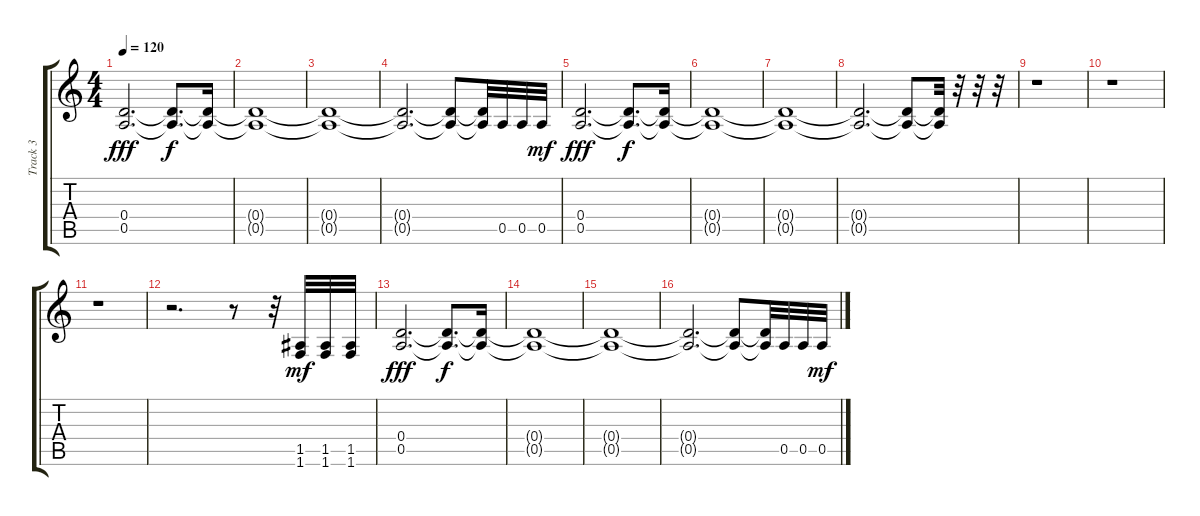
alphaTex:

\track ("Track 3" "Track 3") {instrument distortionguitar}
\staff {score tabs}
\tuning (E4 B3 G3 D3 A2 E2) {hide}
\ts (4 4)
\tempo 120
\clef g2
\ks c
(0.4 0.5).2{d dy fff} (0.4{t} 0.5{t}).8{d dy f} (0.4{t} 0.5{t}).16 |
(0.4{t} 0.5{t}).1 |
(0.4{t} 0.5{t}).1 |
(0.4{t} 0.5{t}).2{d} (0.4{t} 0.5{t}).8 (0.4{t} 0.5{t}).32 0.5.32 0.5.32 0.5.32{dy mf} |
(0.4 0.5).2{d dy fff} (0.4{t} 0.5{t}).8{d dy f} (0.4{t} 0.5{t}).16 |
(0.4{t} 0.5{t}).1 |
(0.4{t} 0.5{t}).1 |
(0.4{t} 0.5{t}).2{d} (0.4{t} 0.5{t}).8 (0.4{t} 0.5{t}).32 r.32 r.32 r.32 |
r.1 |
r.1 |
r.1 |
r.2{d} r.8 r.32 (1.5 1.6).32{dy mf} (1.5 1.6).32 (1.5 1.6).32 |
(0.4 0.5).2{d dy fff} (0.4{t} 0.5{t}).8{d dy f} (0.4{t} 0.5{t}).16 |
(0.4{t} 0.5{t}).1 |
(0.4{t} 0.5{t}).1 |
(0.4{t} 0.5{t}).2{d} (0.4{t} 0.5{t}).8 (0.4{t} 0.5{t}).32 0.5.32 0.5.32 0.5.32{dy mf}
